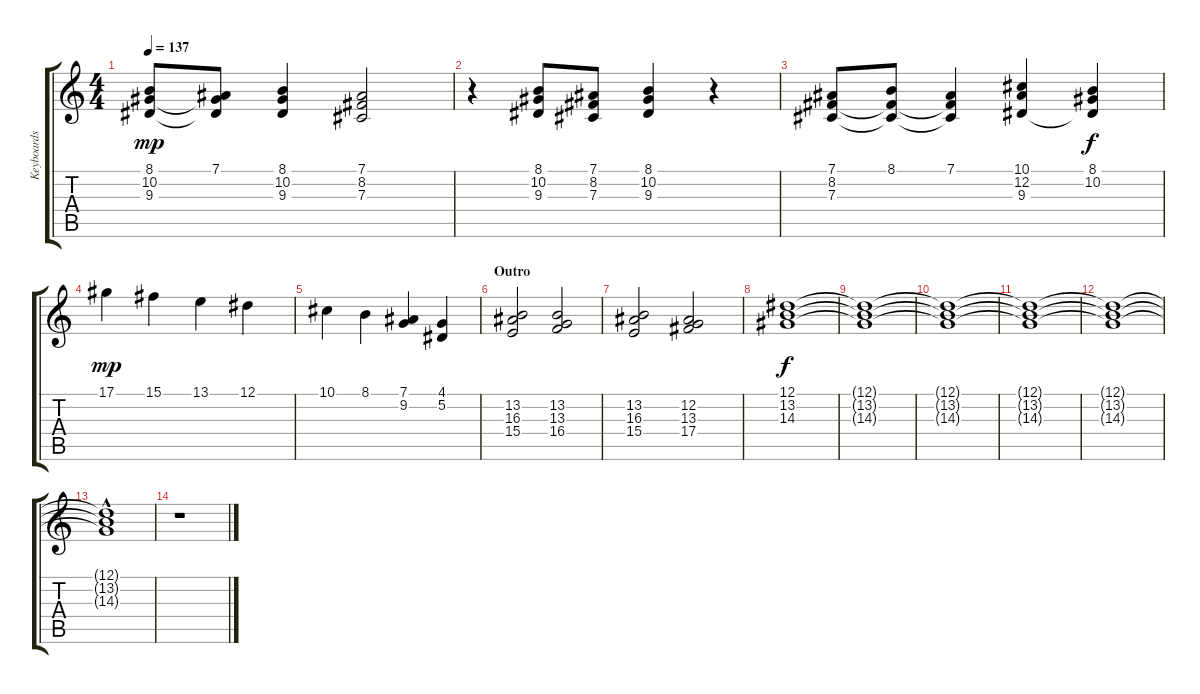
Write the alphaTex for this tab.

\track ("Keyboards" "Keyboards") {instrument lead5charang}
\staff {score tabs}
\tuning (Eb4 Bb3 Gb3 Db3 Ab2 Eb2) {hide}
\ts (4 4)
\tempo 137
\clef g2
\ks c
(8.1 10.2 9.3).8{dy mp} (7.1 10.2{t} 9.3{t}).8 (8.1 10.2 9.3).4 (7.1 8.2 7.3).2 |
r.4 (8.1 10.2 9.3).8 (7.1 8.2 7.3).8 (8.1 10.2 9.3).4 r.4 |
(7.1 8.2 7.3).8 (8.1 8.2{t} 7.3{t}).8 (7.1 8.2{t} 7.3{t}).4 (10.1 12.2 9.3).4 (8.1 10.2 9.3{t}).4{dy f} |
17.1.4{dy mp} 15.1.4 13.1.4 12.1.4 |
10.1.4 8.1.4 (7.1 9.2).4 (4.1 5.2).4 |
\section ("" "Outro")
(13.2 16.3 15.4).2 (13.2 13.3 16.4).2 |
(13.2 16.3 15.4).2 (12.2 13.3 17.4).2 |
(12.1 13.2 14.3).1{dy f} |
(12.1{t} 13.2{t} 14.3{t}).1 |
(12.1{t} 13.2{t} 14.3{t}).1 |
(12.1{t} 13.2{t} 14.3{t}).1 |
(12.1{t} 13.2{t} 14.3{t}).1 |
(12.1{t} 13.2{hac t} 14.3{hac t}).1 |
r.1
